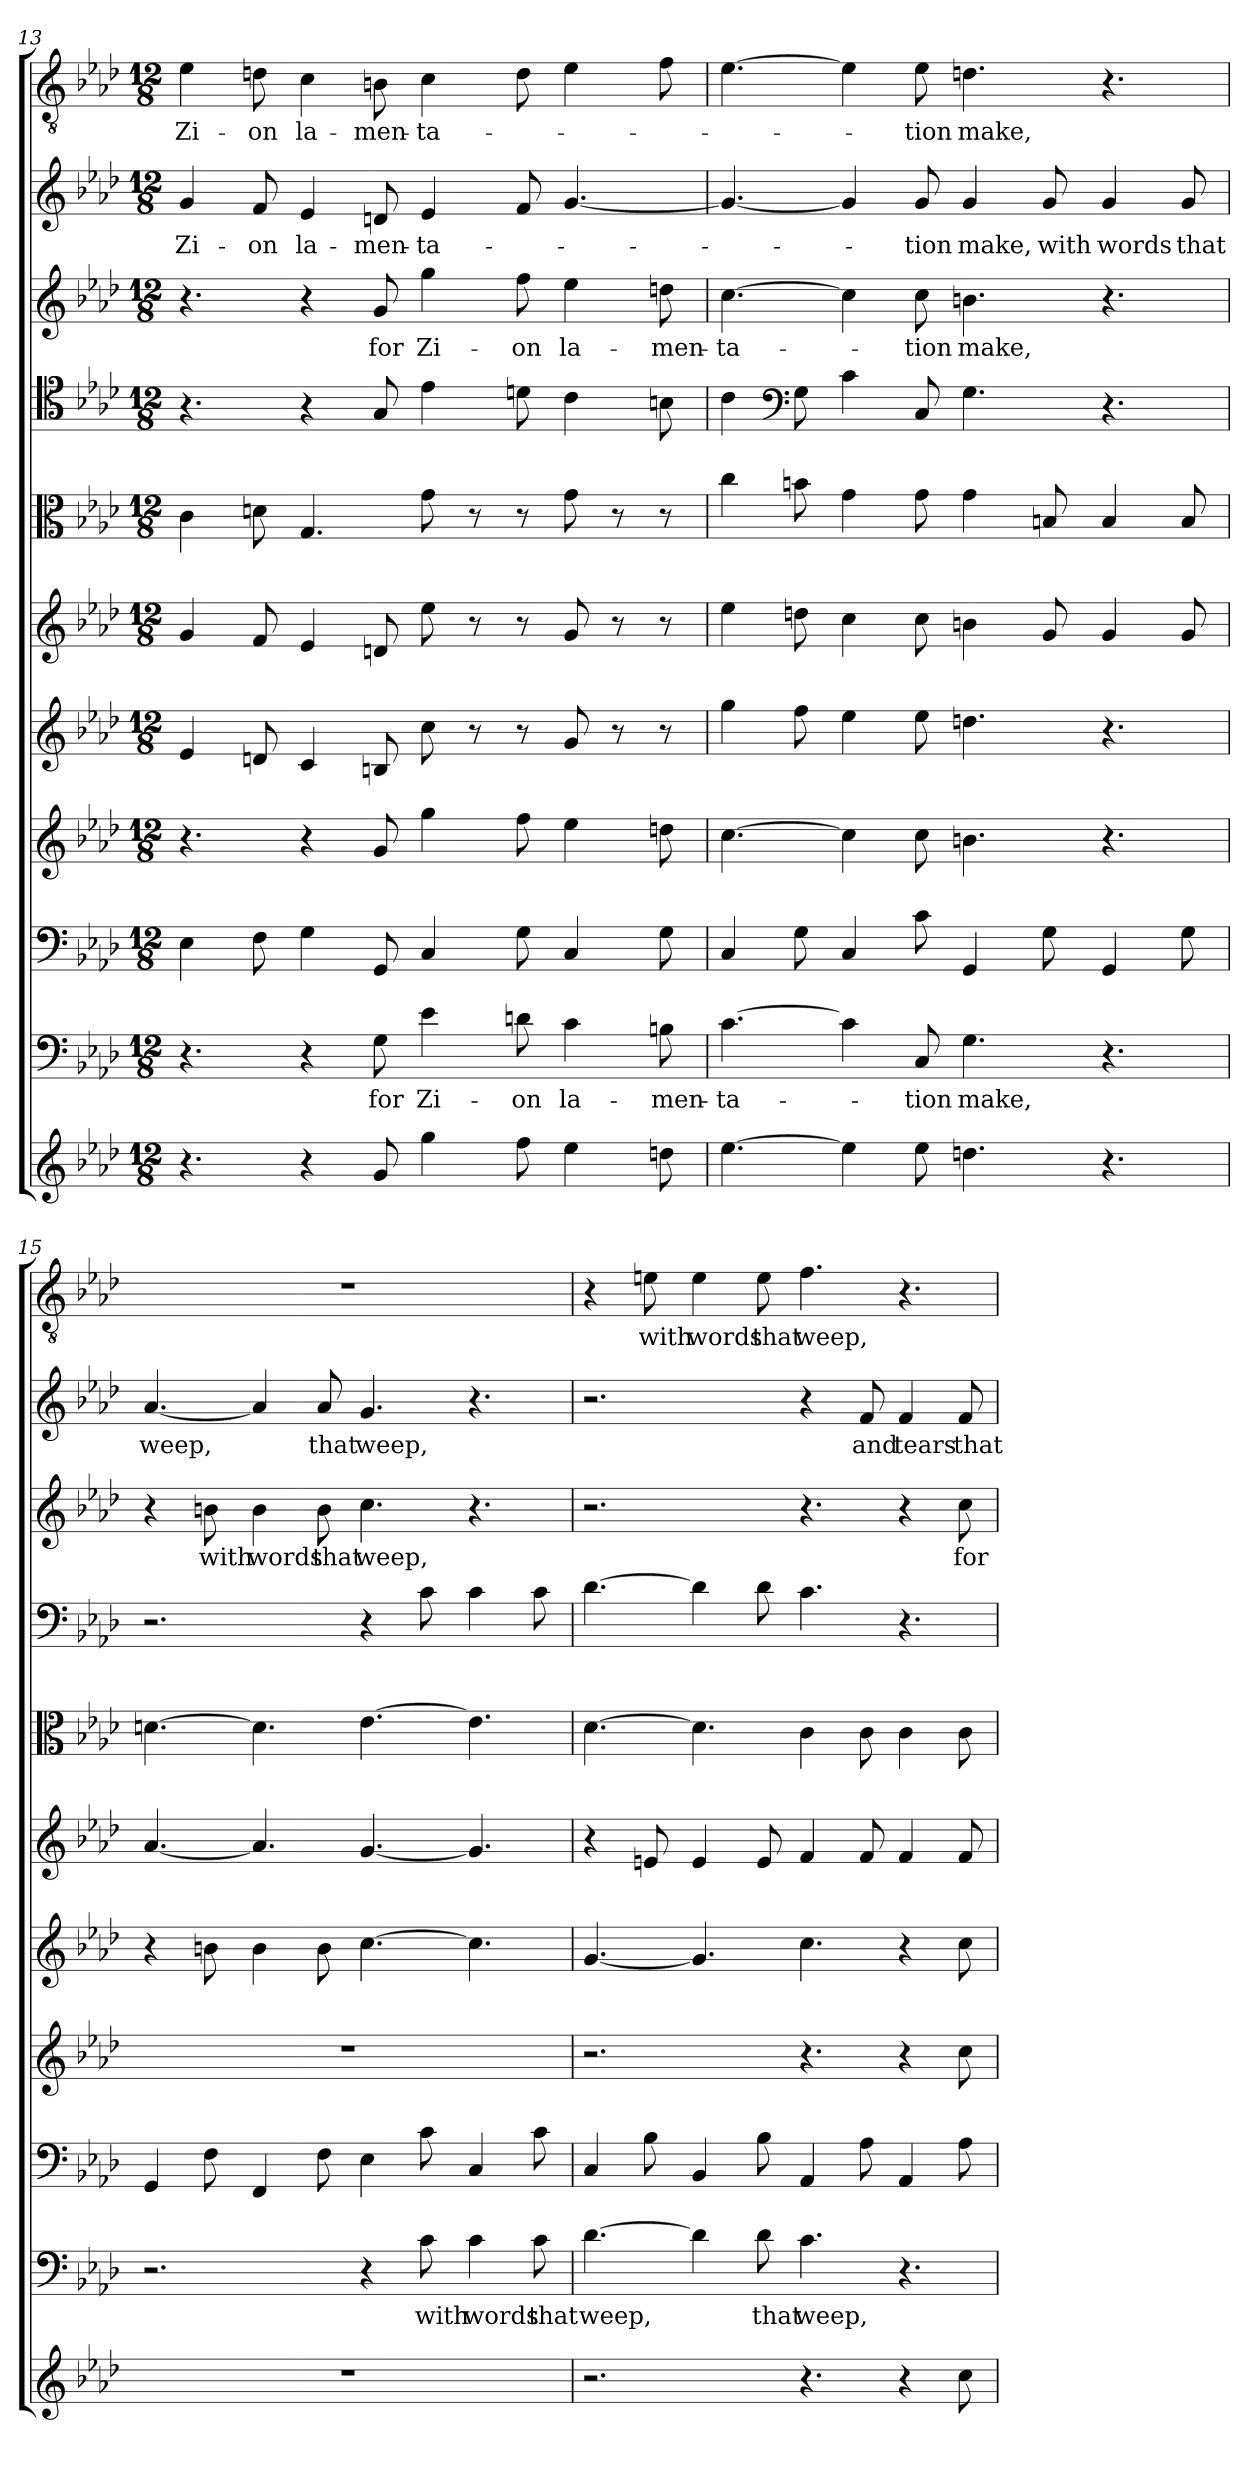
**kern	**kern	**text	**kern	**kern	**kern	**kern	**kern	**kern	**kern	**text	**kern	**text	**kern	**text
*part11	*part10	*part10	*part9	*part8	*part7	*part6	*part5	*part4	*part3	*part3	*part2	*part2	*part1	*part1
*staff11	*staff10	*staff10	*staff9	*staff8	*staff7	*staff6	*staff5	*staff4	*staff3	*staff3	*staff2	*staff2	*staff1	*staff1
*clefG2	*clefF4	*	*clefF4	*clefG2	*clefG2	*clefG2	*clefC3	*clefC4	*clefG2	*	*clefG2	*	*clefGv2	*
*k[b-e-a-d-]	*k[b-e-a-d-]	*	*k[b-e-a-d-]	*k[b-e-a-d-]	*k[b-e-a-d-]	*k[b-e-a-d-]	*k[b-e-a-d-]	*k[b-e-a-d-]	*k[b-e-a-d-]	*	*k[b-e-a-d-]	*	*k[b-e-a-d-]	*
*f:	*f:	*	*f:	*f:	*f:	*f:	*f:	*f:	*f:	*	*f:	*	*f:	*
*M12/8	*M12/8	*	*M12/8	*M12/8	*M12/8	*M12/8	*M12/8	*M12/8	*M12/8	*	*M12/8	*	*M12/8	*
=13	=13	=13	=13	=13	=13	=13	=13	=13	=13	=13	=13	=13	=13	=13
4.r	4.r	.	4E-\	4.r	4e-/	4g/	4c\	4.r	4.r	.	4g/	Zi-	4e-\	Zi-
.	.	.	8F\	.	8dn/	8f/	8dn\	.	.	.	8f/	-on	8dn\	-on
4r	4r	.	4G\	4r	4c/	4e-/	4.G/	4r	4r	.	4e-/	la-	4c\	la-
8g/	8G\	for	8GG/	8g/	8Bn/	8dn/	.	8G/	8g/	for	8dn/	-men-	8Bn\	-men-
4gg\	4e-\	Zi-	4C/	4gg\	8cc\	8ee-\	8g\	4e-\	4gg\	Zi-	4e-/	-ta-	4c\	-ta-
.	.	.	.	.	8r	8r	8r	.	.	.	.	.	.	.
8ff\	8dn\	-on	8G\	8ff\	8r	8r	8r	8dn\	8ff\	-on	8f/	.	8d\	.
4ee-\	4c\	la-	4C/	4ee-\	8g/	8g/	8g\	4c\	4ee-\	la-	[4.g/	.	4e-\	.
.	.	.	.	.	8r	8r	8r	.	.	.	.	.	.	.
8ddn\	8Bn\	-men-	8G\	8ddn\	8r	8r	8r	8Bn\	8ddn\	-men-	.	.	8f\	.
=14	=14	=14	=14	=14	=14	=14	=14	=14	=14	=14	=14	=14	=14	=14
[4.ee-\	[4.c\	-ta-	4C/	[4.cc\	4gg\	4ee-\	4cc\	4c\	[4.cc\	-ta-	4.g/_	.	[4.e-\	.
*	*	*	*	*	*	*	*	*clefF4	*	*	*	*	*	*
.	.	.	8G\	.	8ff\	8ddn\	8bn\	8G\	.	.	.	.	.	.
4ee-\]	4c\]	.	4C/	4cc\]	4ee-\	4cc\	4g\	4c\	4cc\]	.	4g/]	.	4e-\]	.
8ee-\	8C/	-tion	8c\	8cc\	8ee-\	8cc\	8g\	8C/	8cc\	-tion	8g/	-tion	8e-\	-tion
4.ddn\	4.G\	make,	4GG/	4.bn\	4.ddn\	4bn\	4g\	4.G\	4.bn\	make,	4g/	make,	4.dn\	make,
.	.	.	8G\	.	.	8g/	8Bn/	.	.	.	8g/	with	.	.
4.r	4.r	.	4GG/	4.r	4.r	4g/	4B/	4.r	4.r	.	4g/	words	4.r	.
.	.	.	8G\	.	.	8g/	8B/	.	.	.	8g/	that	.	.
=15	=15	=15	=15	=15	=15	=15	=15	=15	=15	=15	=15	=15	=15	=15
1.r	2.r	.	4GG/	1.r	4r	[4.a-/	[4.dn\	2.r	4r	.	[4.a-/	weep,	1.r	.
.	.	.	8F\	.	8bn\	.	.	.	8bn\	with	.	.	.	.
.	.	.	4FF/	.	4b\	4.a-/]	4.d\]	.	4b\	words	4a-/]	.	.	.
.	.	.	8F\	.	8b\	.	.	.	8b\	that	8a-/	that	.	.
.	4r	.	4E-\	.	[4.cc\	[4.g/	[4.e-\	4r	4.cc\	weep,	4.g/	weep,	.	.
.	8c\	with	8c\	.	.	.	.	8c\	.	.	.	.	.	.
.	4c\	words	4C/	.	4.cc\]	4.g/]	4.e-\]	4c\	4.r	.	4.r	.	.	.
.	8c\	that	8c\	.	.	.	.	8c\	.	.	.	.	.	.
=16	=16	=16	=16	=16	=16	=16	=16	=16	=16	=16	=16	=16	=16	=16
2.r	[4.d-\	weep,	4C/	2.r	[4.g/	4r	[4.d-\	[4.d-\	2.r	.	2.r	.	4r	.
.	.	.	8B-\	.	.	8en/	.	.	.	.	.	.	8en\	with
.	4d-\]	.	4BB-/	.	4.g/]	4e/	4.d-\]	4d-\]	.	.	.	.	4e\	words
.	8d-\	that	8B-\	.	.	8e/	.	8d-\	.	.	.	.	8e\	that
4.r	4.c\	weep,	4AA-/	4.r	4.cc\	4f/	4c\	4.c\	4.r	.	4r	.	4.f\	weep,
.	.	.	8A-\	.	.	8f/	8c\	.	.	.	8f/	and	.	.
4r	4.r	.	4AA-/	4r	4r	4f/	4c\	4.r	4r	.	4f/	tears	4.r	.
8cc\	.	.	8A-\	8cc\	8cc\	8f/	8c\	.	8cc\	for	8f/	that	.	.
=	=	=	=	=	=	=	=	=	=	=	=	=	=	=
*-	*-	*-	*-	*-	*-	*-	*-	*-	*-	*-	*-	*-	*-	*-
